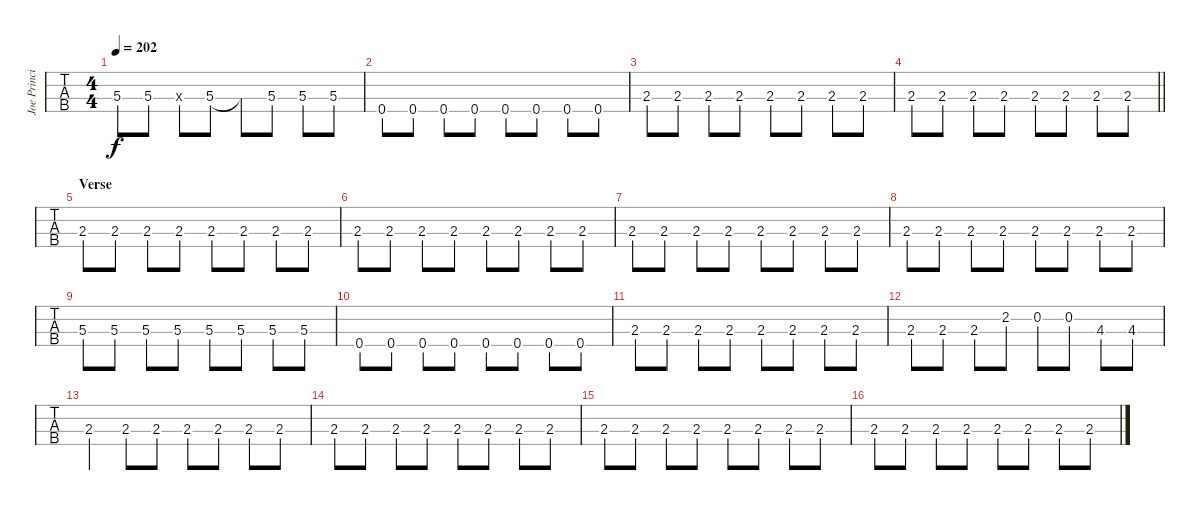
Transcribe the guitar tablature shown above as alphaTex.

\track ("Joe Principe - Bass" "Joe Princi") {instrument electricbassfinger}
\staff {tabs}
\tuning (G2 D2 A1 E1) {hide}
\ts (4 4)
\tempo 202
\clef f4
\ks c
5.3.8{dy f} 5.3.8 5.3{x}.8 5.3.8 5.3{t}.8 5.3.8 5.3.8 5.3.8 |
0.4.8 0.4.8 0.4.8 0.4.8 0.4.8 0.4.8 0.4.8 0.4.8 |
2.3.8 2.3.8 2.3.8 2.3.8 2.3.8 2.3.8 2.3.8 2.3.8 |
\barLineRight lightlight
2.3.8 2.3.8 2.3.8 2.3.8 2.3.8 2.3.8 2.3.8 2.3.8 |
\section ("" "Verse")
2.3.8 2.3.8 2.3.8 2.3.8 2.3.8 2.3.8 2.3.8 2.3.8 |
2.3.8 2.3.8 2.3.8 2.3.8 2.3.8 2.3.8 2.3.8 2.3.8 |
2.3.8 2.3.8 2.3.8 2.3.8 2.3.8 2.3.8 2.3.8 2.3.8 |
2.3.8 2.3.8 2.3.8 2.3.8 2.3.8 2.3.8 2.3.8 2.3.8 |
5.3.8 5.3.8 5.3.8 5.3.8 5.3.8 5.3.8 5.3.8 5.3.8 |
0.4.8 0.4.8 0.4.8 0.4.8 0.4.8 0.4.8 0.4.8 0.4.8 |
2.3.8 2.3.8 2.3.8 2.3.8 2.3.8 2.3.8 2.3.8 2.3.8 |
2.3.8 2.3.8 2.3.8 2.2.8 0.2.8 0.2.8 4.3.8 4.3.8 |
2.3.4 2.3.8 2.3.8 2.3.8 2.3.8 2.3.8 2.3.8 |
2.3.8 2.3.8 2.3.8 2.3.8 2.3.8 2.3.8 2.3.8 2.3.8 |
2.3.8 2.3.8 2.3.8 2.3.8 2.3.8 2.3.8 2.3.8 2.3.8 |
2.3.8 2.3.8 2.3.8 2.3.8 2.3.8 2.3.8 2.3.8 2.3.8
